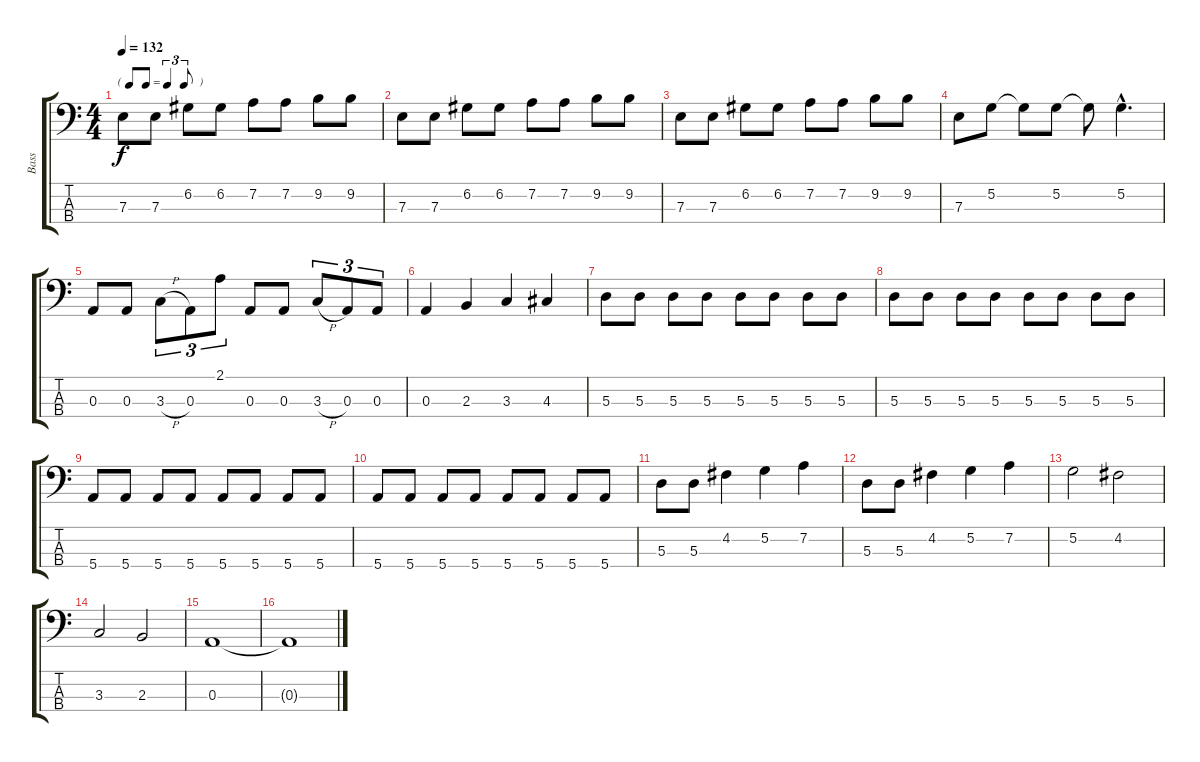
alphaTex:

\track ("Bass" "Bass") {instrument electricbassfinger}
\staff {score tabs}
\tuning (G2 D2 A1 E1) {hide}
\ts (4 4)
\tf triplet8th
\tempo 132
\clef f4
\ks c
7.3.8{dy f} 7.3.8 6.2.8 6.2.8 7.2.8 7.2.8 9.2.8 9.2.8 |
7.3.8 7.3.8 6.2.8 6.2.8 7.2.8 7.2.8 9.2.8 9.2.8 |
7.3.8 7.3.8 6.2.8 6.2.8 7.2.8 7.2.8 9.2.8 9.2.8 |
7.3.8 5.2.8 5.2{t}.8 5.2.8 5.2{t}.8 5.2{hac}.4{d} |
0.3.8 0.3.8 3.3{h}.8{tu (3 2)} 0.3.8{tu (3 2)} 2.1.8{tu (3 2)} 0.3.8 0.3.8 3.3{h}.8{tu (3 2)} 0.3.8{tu (3 2)} 0.3.8{tu (3 2)} |
0.3.4 2.3.4 3.3.4 4.3.4 |
5.3.8 5.3.8 5.3.8 5.3.8 5.3.8 5.3.8 5.3.8 5.3.8 |
5.3.8 5.3.8 5.3.8 5.3.8 5.3.8 5.3.8 5.3.8 5.3.8 |
5.4.8 5.4.8 5.4.8 5.4.8 5.4.8 5.4.8 5.4.8 5.4.8 |
5.4.8 5.4.8 5.4.8 5.4.8 5.4.8 5.4.8 5.4.8 5.4.8 |
5.3.8 5.3.8 4.2.4 5.2.4 7.2.4 |
5.3.8 5.3.8 4.2.4 5.2.4 7.2.4 |
5.2.2 4.2.2 |
3.3.2 2.3.2 |
0.3.1 |
0.3{t}.1
